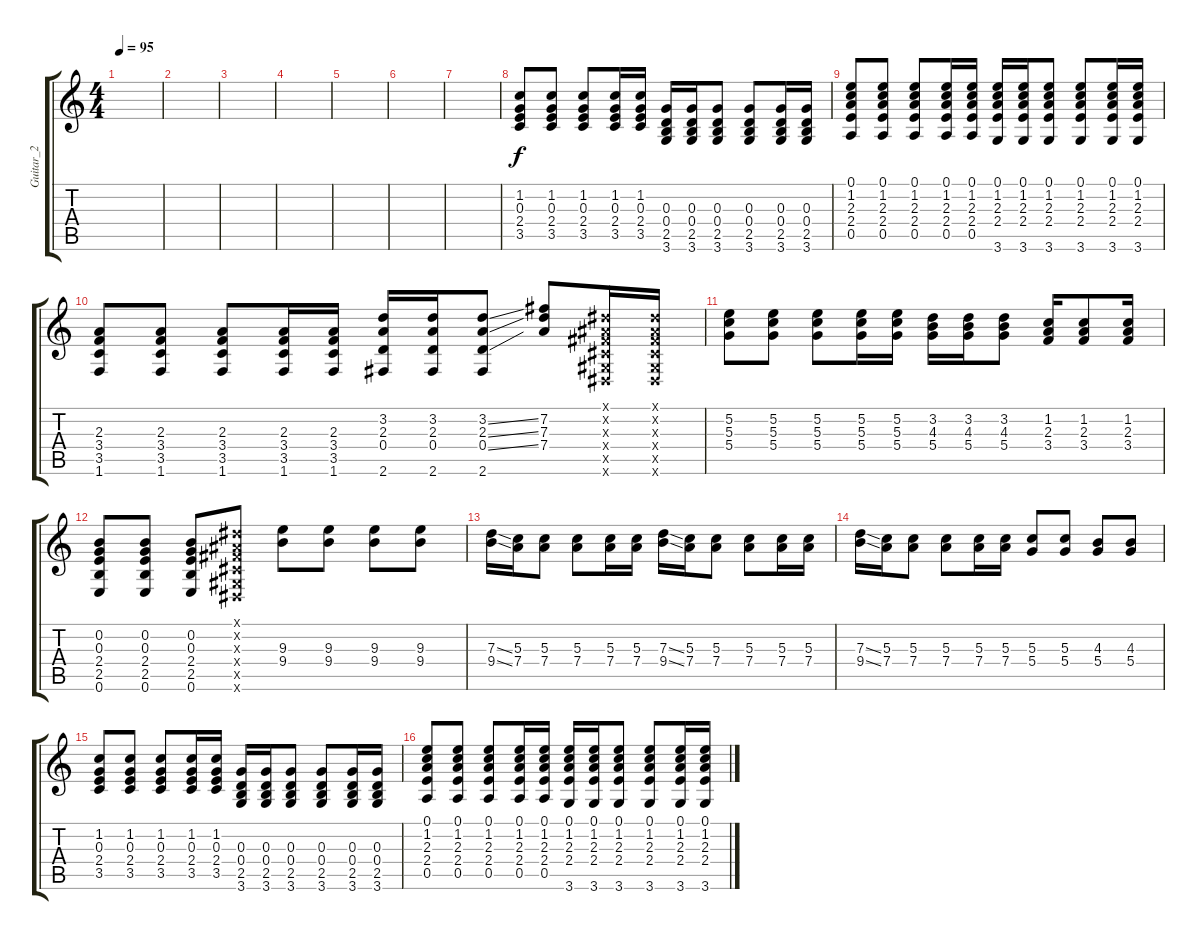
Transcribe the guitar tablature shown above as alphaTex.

\track ("Guitar_2" "Guitar_2") {instrument distortionguitar}
\staff {score tabs}
\tuning (E4 B3 G3 D3 A2 E2) {hide}
\ts (4 4)
\tempo 95
\clef g2
\ks c
|
|
|
|
|
|
|
(1.2 0.3 2.4 3.5).8 (1.2 0.3 2.4 3.5).8 (1.2 0.3 2.4 3.5).8 (1.2 0.3 2.4 3.5).16 (1.2 0.3 2.4 3.5).16 (0.3 0.4 2.5 3.6).16 (0.3 0.4 2.5 3.6).16 (0.3 0.4 2.5 3.6).8 (0.3 0.4 2.5 3.6).8 (0.3 0.4 2.5 3.6).16 (0.3 0.4 2.5 3.6).16 |
(0.1 1.2 2.3 2.4 0.5).8 (0.1 1.2 2.3 2.4 0.5).8 (0.1 1.2 2.3 2.4 0.5).8 (0.1 1.2 2.3 2.4 0.5).16 (0.1 1.2 2.3 2.4 0.5).16 (0.1 1.2 2.3 2.4 3.6).16 (0.1 1.2 2.3 2.4 3.6).16 (0.1 1.2 2.3 2.4 3.6).8 (0.1 1.2 2.3 2.4 3.6).8 (0.1 1.2 2.3 2.4 3.6).16 (0.1 1.2 2.3 2.4 3.6).16 |
(2.3 3.4 3.5 1.6).8 (2.3 3.4 3.5 1.6).8 (2.3 3.4 3.5 1.6).8 (2.3 3.4 3.5 1.6).16 (2.3 3.4 3.5 1.6).16 (3.2 2.3 0.4 2.6).16 (3.2 2.3 0.4 2.6).16 (3.2{ss} 2.3{ss} 0.4{ss} 2.6).8 (7.2 7.3 7.4).8 (-1.1{x} -1.2{x} -1.3{x} -1.4{x} -1.5{x} -1.6{x}).16 (-1.1{x} -1.2{x} -1.3{x} -1.4{x} -1.5{x} -1.6{x}).16 |
(5.2 5.3 5.4).8 (5.2 5.3 5.4).8 (5.2 5.3 5.4).8 (5.2 5.3 5.4).16 (5.2 5.3 5.4).16 (3.2 4.3 5.4).16 (3.2 4.3 5.4).16 (3.2 4.3 5.4).8 (1.2 2.3 3.4).16 (1.2 2.3 3.4).8 (1.2 2.3 3.4).16 |
(0.2 0.3 2.4 2.5 0.6).8 (0.2 0.3 2.4 2.5 0.6).8 (0.2 0.3 2.4 2.5 0.6).8 (-1.1{x} -1.2{x} -1.3{x} -1.4{x} -1.5{x} -1.6{x}).8 (9.3 9.4).8 (9.3 9.4).8 (9.3 9.4).8 (9.3 9.4).8 |
(7.3{ss} 9.4{ss}).16 (5.3 7.4).16 (5.3 7.4).8 (5.3 7.4).8 (5.3 7.4).16 (5.3 7.4).16 (7.3{ss} 9.4{ss}).16 (5.3 7.4).16 (5.3 7.4).8 (5.3 7.4).8 (5.3 7.4).16 (5.3 7.4).16 |
(7.3{ss} 9.4{ss}).16 (5.3 7.4).16 (5.3 7.4).8 (5.3 7.4).8 (5.3 7.4).16 (5.3 7.4).16 (5.3 5.4).8 (5.3 5.4).8 (4.3 5.4).8 (4.3 5.4).8 |
(1.2 0.3 2.4 3.5).8 (1.2 0.3 2.4 3.5).8 (1.2 0.3 2.4 3.5).8 (1.2 0.3 2.4 3.5).16 (1.2 0.3 2.4 3.5).16 (0.3 0.4 2.5 3.6).16 (0.3 0.4 2.5 3.6).16 (0.3 0.4 2.5 3.6).8 (0.3 0.4 2.5 3.6).8 (0.3 0.4 2.5 3.6).16 (0.3 0.4 2.5 3.6).16 |
(0.1 1.2 2.3 2.4 0.5).8 (0.1 1.2 2.3 2.4 0.5).8 (0.1 1.2 2.3 2.4 0.5).8 (0.1 1.2 2.3 2.4 0.5).16 (0.1 1.2 2.3 2.4 0.5).16 (0.1 1.2 2.3 2.4 3.6).16 (0.1 1.2 2.3 2.4 3.6).16 (0.1 1.2 2.3 2.4 3.6).8 (0.1 1.2 2.3 2.4 3.6).8 (0.1 1.2 2.3 2.4 3.6).16 (0.1 1.2 2.3 2.4 3.6).16
